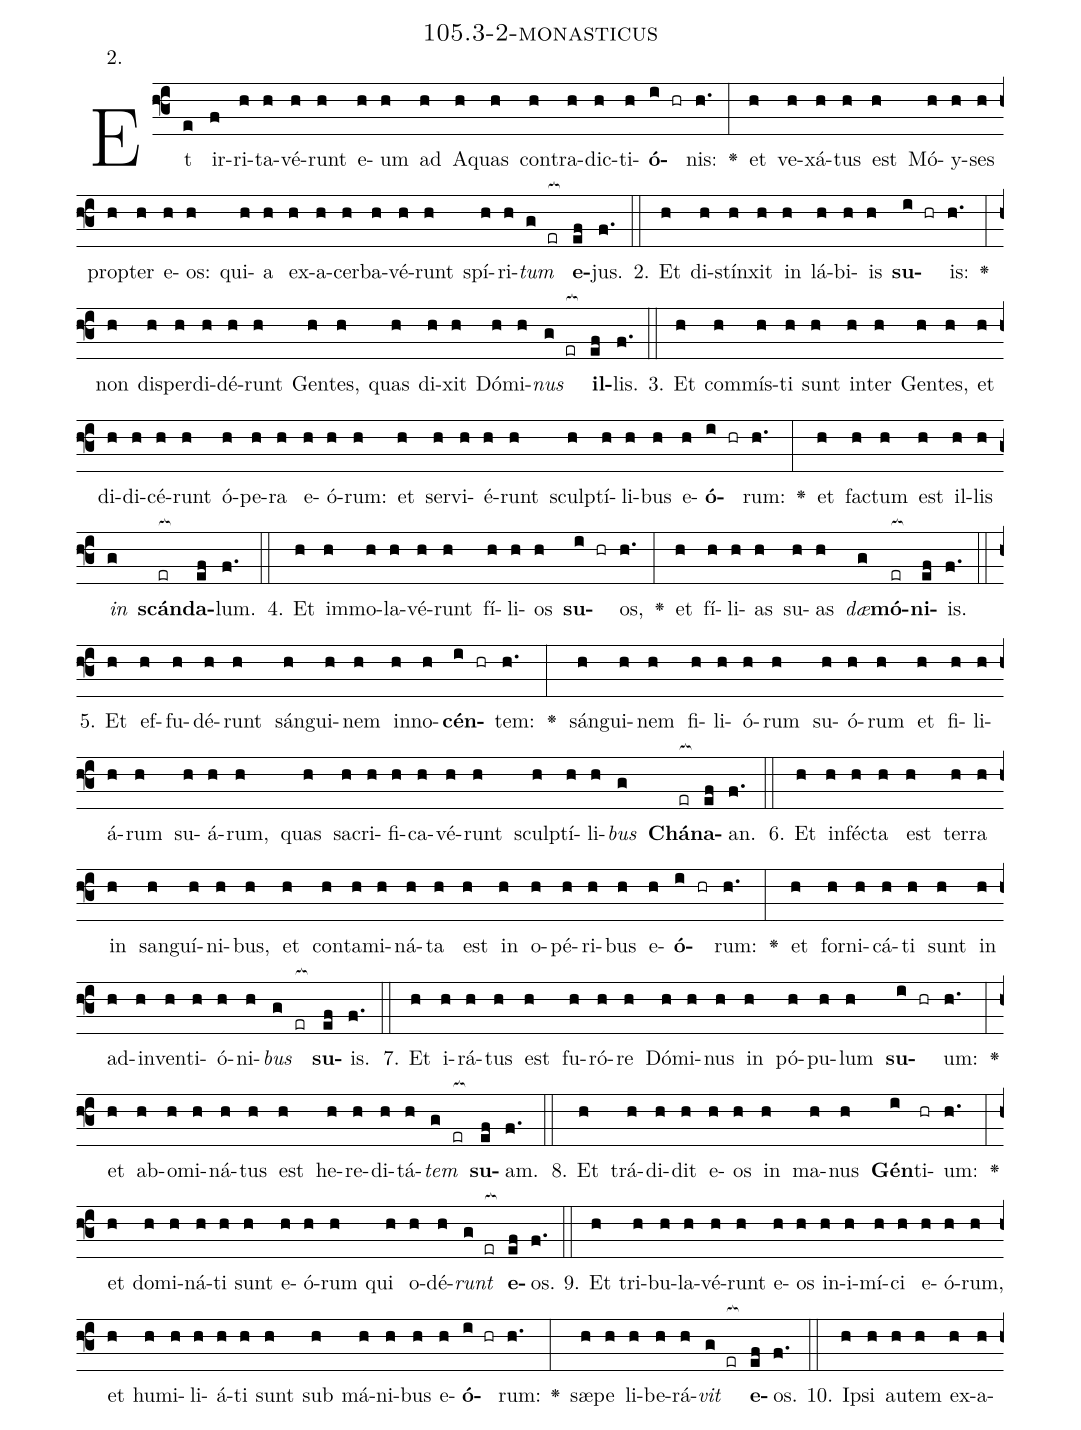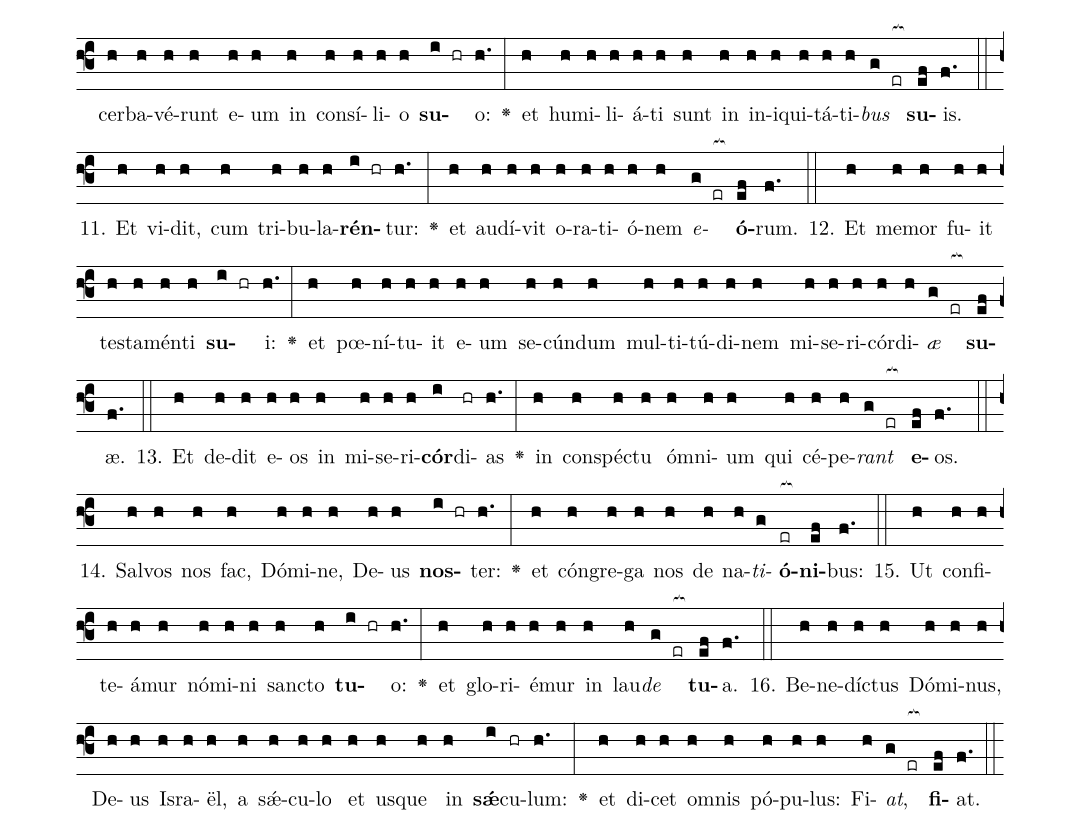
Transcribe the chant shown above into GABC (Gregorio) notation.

name: 105.3-2-monasticus;
annotation: 2.;
%%
(f3)Et(e) ir(f)ri(h)ta(h)vé(h)runt(h) e(h)um(h) ad(h) A(h)quas(h) con(h)tra(h)dic(h)ti(h)<b>ó</b>(i hr)nis:(h.) <v>\greheightstar</v>(:) et(h) ve(h)xá(h)tus(h) est(h) Mó(h)y(h)ses(h) prop(h)ter(h) e(h)os:(h) qui(h)a(h) ex(h)a(h)cer(h)ba(h)vé(h)runt(h) spí(h)ri(h)<i>tum</i>(g er[ocb:1{]) <b>e</b>(ef[ocb:0}])jus.(f.) (::)
2. Et(h) di(h)stín(h)xit(h) in(h) lá(h)bi(h)is(h) <b>su</b>(i hr)is:(h.) <v>\greheightstar</v>(:) non(h) dis(h)per(h)di(h)dé(h)runt(h) Gen(h)tes,(h) quas(h) di(h)xit(h) Dó(h)mi(h)<i>nus</i>(g er[ocb:1{]) <b>il</b>(ef[ocb:0}])lis.(f.) (::)
3. Et(h) com(h)mís(h)ti(h) sunt(h) in(h)ter(h) Gen(h)tes,(h) et(h) di(h)di(h)cé(h)runt(h) ó(h)pe(h)ra(h) e(h)ó(h)rum:(h) et(h) ser(h)vi(h)é(h)runt(h) sculp(h)tí(h)li(h)bus(h) e(h)<b>ó</b>(i hr)rum:(h.) <v>\greheightstar</v>(:) et(h) fac(h)tum(h) est(h) il(h)lis(h) <i>in</i>(g) <b>scán</b>(er[ocb:1{])<b>da</b>(ef[ocb:0}])lum.(f.) (::)
4. Et(h) im(h)mo(h)la(h)vé(h)runt(h) fí(h)li(h)os(h) <b>su</b>(i hr)os,(h.) <v>\greheightstar</v>(:) et(h) fí(h)li(h)as(h) su(h)as(h) <i>dæ</i>(g)<b>mó</b>(er[ocb:1{])<b>ni</b>(ef[ocb:0}])is.(f.) (::)
5. Et(h) ef(h)fu(h)dé(h)runt(h) sán(h)gui(h)nem(h) in(h)no(h)<b>cén</b>(i hr)tem:(h.) <v>\greheightstar</v>(:) sán(h)gui(h)nem(h) fi(h)li(h)ó(h)rum(h) su(h)ó(h)rum(h) et(h) fi(h)li(h)á(h)rum(h) su(h)á(h)rum,(h) quas(h) sa(h)cri(h)fi(h)ca(h)vé(h)runt(h) sculp(h)tí(h)li(h)<i>bus</i>(g) <b>Chá</b>(er[ocb:1{])<b>na</b>(ef[ocb:0}])an.(f.) (::)
6. Et(h) in(h)féc(h)ta(h) est(h) ter(h)ra(h) in(h) san(h)guí(h)ni(h)bus,(h) et(h) con(h)ta(h)mi(h)ná(h)ta(h) est(h) in(h) o(h)pé(h)ri(h)bus(h) e(h)<b>ó</b>(i hr)rum:(h.) <v>\greheightstar</v>(:) et(h) for(h)ni(h)cá(h)ti(h) sunt(h) in(h) ad(h)in(h)ven(h)ti(h)ó(h)ni(h)<i>bus</i>(g er[ocb:1{]) <b>su</b>(ef[ocb:0}])is.(f.) (::)
7. Et(h) i(h)rá(h)tus(h) est(h) fu(h)ró(h)re(h) Dó(h)mi(h)nus(h) in(h) pó(h)pu(h)lum(h) <b>su</b>(i hr)um:(h.) <v>\greheightstar</v>(:) et(h) ab(h)o(h)mi(h)ná(h)tus(h) est(h) he(h)re(h)di(h)tá(h)<i>tem</i>(g er[ocb:1{]) <b>su</b>(ef[ocb:0}])am.(f.) (::)
8. Et(h) trá(h)di(h)dit(h) e(h)os(h) in(h) ma(h)nus(h) <b>Gén</b>(i)ti(hr)um:(h.) <v>\greheightstar</v>(:) et(h) do(h)mi(h)ná(h)ti(h) sunt(h) e(h)ó(h)rum(h) qui(h) o(h)dé(h)<i>runt</i>(g er[ocb:1{]) <b>e</b>(ef[ocb:0}])os.(f.) (::)
9. Et(h) tri(h)bu(h)la(h)vé(h)runt(h) e(h)os(h) in(h)i(h)mí(h)ci(h) e(h)ó(h)rum,(h) et(h) hu(h)mi(h)li(h)á(h)ti(h) sunt(h) sub(h) má(h)ni(h)bus(h) e(h)<b>ó</b>(i hr)rum:(h.) <v>\greheightstar</v>(:) sæ(h)pe(h) li(h)be(h)rá(h)<i>vit</i>(g er[ocb:1{]) <b>e</b>(ef[ocb:0}])os.(f.) (::)
10. Ip(h)si(h) au(h)tem(h) ex(h)a(h)cer(h)ba(h)vé(h)runt(h) e(h)um(h) in(h) con(h)sí(h)li(h)o(h) <b>su</b>(i hr)o:(h.) <v>\greheightstar</v>(:) et(h) hu(h)mi(h)li(h)á(h)ti(h) sunt(h) in(h) in(h)i(h)qui(h)tá(h)ti(h)<i>bus</i>(g er[ocb:1{]) <b>su</b>(ef[ocb:0}])is.(f.) (::)
11. Et(h) vi(h)dit,(h) cum(h) tri(h)bu(h)la(h)<b>rén</b>(i hr)tur:(h.) <v>\greheightstar</v>(:) et(h) au(h)dí(h)vit(h) o(h)ra(h)ti(h)ó(h)nem(h) <i>e</i>(g er[ocb:1{])<b>ó</b>(ef[ocb:0}])rum.(f.) (::)
12. Et(h) me(h)mor(h) fu(h)it(h) tes(h)ta(h)mén(h)ti(h) <b>su</b>(i hr)i:(h.) <v>\greheightstar</v>(:) et(h) pœ(h)ní(h)tu(h)it(h) e(h)um(h) se(h)cún(h)dum(h) mul(h)ti(h)tú(h)di(h)nem(h) mi(h)se(h)ri(h)cór(h)di(h)<i>æ</i>(g er[ocb:1{]) <b>su</b>(ef[ocb:0}])æ.(f.) (::)
13. Et(h) de(h)dit(h) e(h)os(h) in(h) mi(h)se(h)ri(h)<b>cór</b>(i)di(hr)as(h.) <v>\greheightstar</v>(:) in(h) con(h)spéc(h)tu(h) óm(h)ni(h)um(h) qui(h) cé(h)pe(h)<i>rant</i>(g er[ocb:1{]) <b>e</b>(ef[ocb:0}])os.(f.) (::)
14. Sal(h)vos(h) nos(h) fac,(h) Dó(h)mi(h)ne,(h) De(h)us(h) <b>nos</b>(i hr)ter:(h.) <v>\greheightstar</v>(:) et(h) cón(h)gre(h)ga(h) nos(h) de(h) na(h)<i>ti</i>(g)<b>ó</b>(er[ocb:1{])<b>ni</b>(ef[ocb:0}])bus:(f.) (::)
15. Ut(h) con(h)fi(h)te(h)á(h)mur(h) nó(h)mi(h)ni(h) sanc(h)to(h) <b>tu</b>(i hr)o:(h.) <v>\greheightstar</v>(:) et(h) glo(h)ri(h)é(h)mur(h) in(h) lau(h)<i>de</i>(g er[ocb:1{]) <b>tu</b>(ef[ocb:0}])a.(f.) (::)
16. Be(h)ne(h)díc(h)tus(h) Dó(h)mi(h)nus,(h) De(h)us(h) Is(h)ra(h)ël,(h) a(h) sǽ(h)cu(h)lo(h) et(h) us(h)que(h) in(h) <b>sǽ</b>(i)cu(hr)lum:(h.) <v>\greheightstar</v>(:) et(h) di(h)cet(h) om(h)nis(h) pó(h)pu(h)lus:(h) Fi(h)<i>at</i>,(g er[ocb:1{]) <b>fi</b>(ef[ocb:0}])at.(f.) (::)
